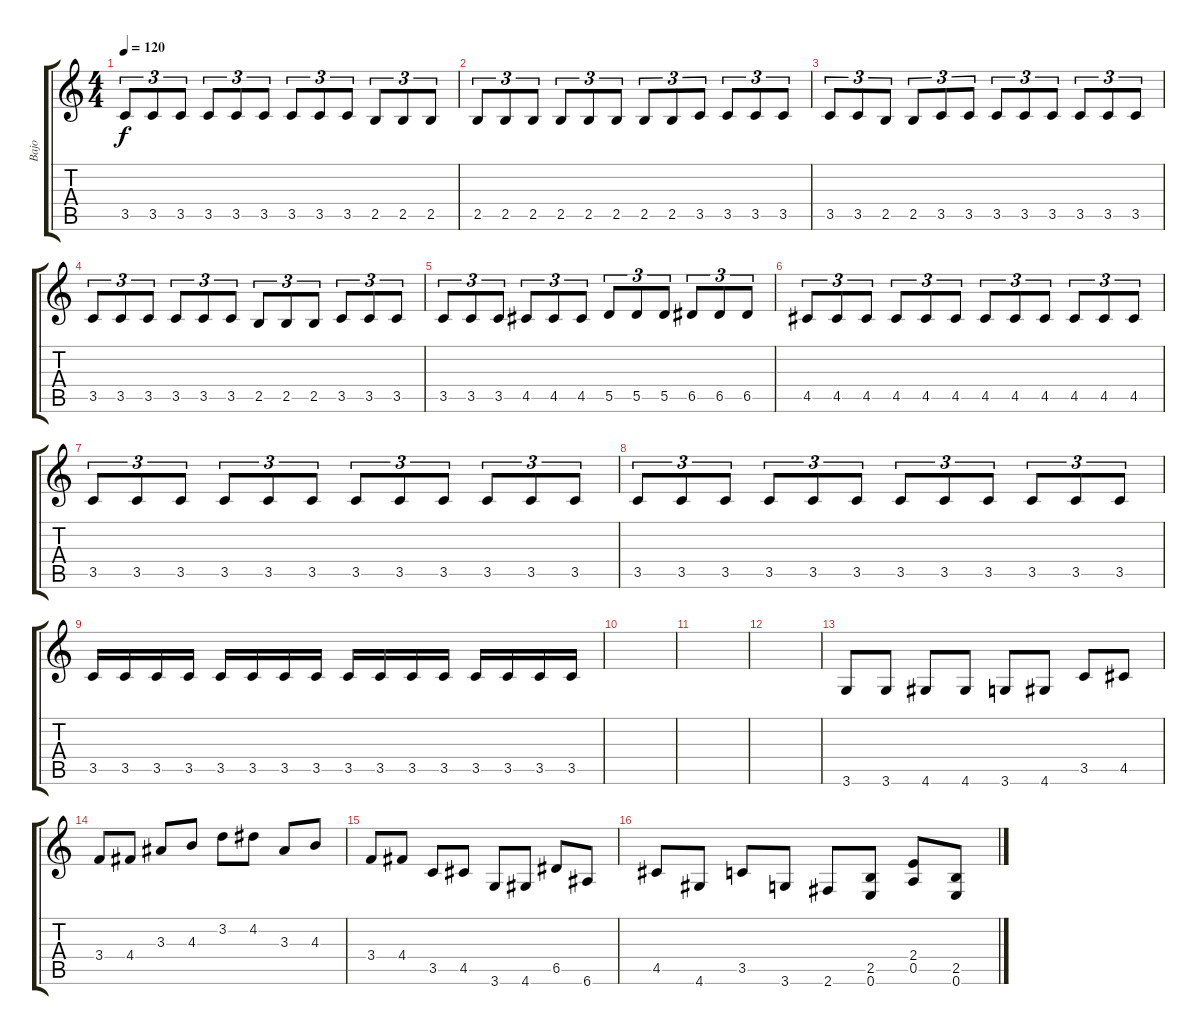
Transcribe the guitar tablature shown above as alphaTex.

\track ("Bajo" "Bajo") {instrument electricbassfinger}
\staff {score tabs}
\tuning (E4 B3 G3 D3 A2 E2) {hide}
\ts (4 4)
\tempo 120
\clef g2
\ks c
3.5.8{tu (3 2) dy f} 3.5.8{tu (3 2)} 3.5.8{tu (3 2)} 3.5.8{tu (3 2)} 3.5.8{tu (3 2)} 3.5.8{tu (3 2)} 3.5.8{tu (3 2)} 3.5.8{tu (3 2)} 3.5.8{tu (3 2)} 2.5.8{tu (3 2)} 2.5.8{tu (3 2)} 2.5.8{tu (3 2)} |
2.5.8{tu (3 2)} 2.5.8{tu (3 2)} 2.5.8{tu (3 2)} 2.5.8{tu (3 2)} 2.5.8{tu (3 2)} 2.5.8{tu (3 2)} 2.5.8{tu (3 2)} 2.5.8{tu (3 2)} 3.5.8{tu (3 2)} 3.5.8{tu (3 2)} 3.5.8{tu (3 2)} 3.5.8{tu (3 2)} |
3.5.8{tu (3 2)} 3.5.8{tu (3 2)} 2.5.8{tu (3 2)} 2.5.8{tu (3 2)} 3.5.8{tu (3 2)} 3.5.8{tu (3 2)} 3.5.8{tu (3 2)} 3.5.8{tu (3 2)} 3.5.8{tu (3 2)} 3.5.8{tu (3 2)} 3.5.8{tu (3 2)} 3.5.8{tu (3 2)} |
3.5.8{tu (3 2)} 3.5.8{tu (3 2)} 3.5.8{tu (3 2)} 3.5.8{tu (3 2)} 3.5.8{tu (3 2)} 3.5.8{tu (3 2)} 2.5.8{tu (3 2)} 2.5.8{tu (3 2)} 2.5.8{tu (3 2)} 3.5.8{tu (3 2)} 3.5.8{tu (3 2)} 3.5.8{tu (3 2)} |
3.5.8{tu (3 2)} 3.5.8{tu (3 2)} 3.5.8{tu (3 2)} 4.5.8{tu (3 2)} 4.5.8{tu (3 2)} 4.5.8{tu (3 2)} 5.5.8{tu (3 2)} 5.5.8{tu (3 2)} 5.5.8{tu (3 2)} 6.5.8{tu (3 2)} 6.5.8{tu (3 2)} 6.5.8{tu (3 2)} |
4.5.8{tu (3 2)} 4.5.8{tu (3 2)} 4.5.8{tu (3 2)} 4.5.8{tu (3 2)} 4.5.8{tu (3 2)} 4.5.8{tu (3 2)} 4.5.8{tu (3 2)} 4.5.8{tu (3 2)} 4.5.8{tu (3 2)} 4.5.8{tu (3 2)} 4.5.8{tu (3 2)} 4.5.8{tu (3 2)} |
3.5.8{tu (3 2)} 3.5.8{tu (3 2)} 3.5.8{tu (3 2)} 3.5.8{tu (3 2)} 3.5.8{tu (3 2)} 3.5.8{tu (3 2)} 3.5.8{tu (3 2)} 3.5.8{tu (3 2)} 3.5.8{tu (3 2)} 3.5.8{tu (3 2)} 3.5.8{tu (3 2)} 3.5.8{tu (3 2)} |
3.5.8{tu (3 2)} 3.5.8{tu (3 2)} 3.5.8{tu (3 2)} 3.5.8{tu (3 2)} 3.5.8{tu (3 2)} 3.5.8{tu (3 2)} 3.5.8{tu (3 2)} 3.5.8{tu (3 2)} 3.5.8{tu (3 2)} 3.5.8{tu (3 2)} 3.5.8{tu (3 2)} 3.5.8{tu (3 2)} |
3.5.16 3.5.16 3.5.16 3.5.16 3.5.16 3.5.16 3.5.16 3.5.16 3.5.16 3.5.16 3.5.16 3.5.16 3.5.16 3.5.16 3.5.16 3.5.16 |
|
|
|
3.6.8 3.6.8 4.6.8 4.6.8 3.6.8 4.6.8 3.5.8 4.5.8 |
3.4.8 4.4.8 3.3.8 4.3.8 3.2.8 4.2.8 3.3.8 4.3.8 |
3.4.8 4.4.8 3.5.8 4.5.8 3.6.8 4.6.8 6.5.8 6.6.8 |
4.5.8 4.6.8 3.5.8 3.6.8 2.6.8 (2.5 0.6).8 (2.4 0.5).8 (2.5 0.6).8
